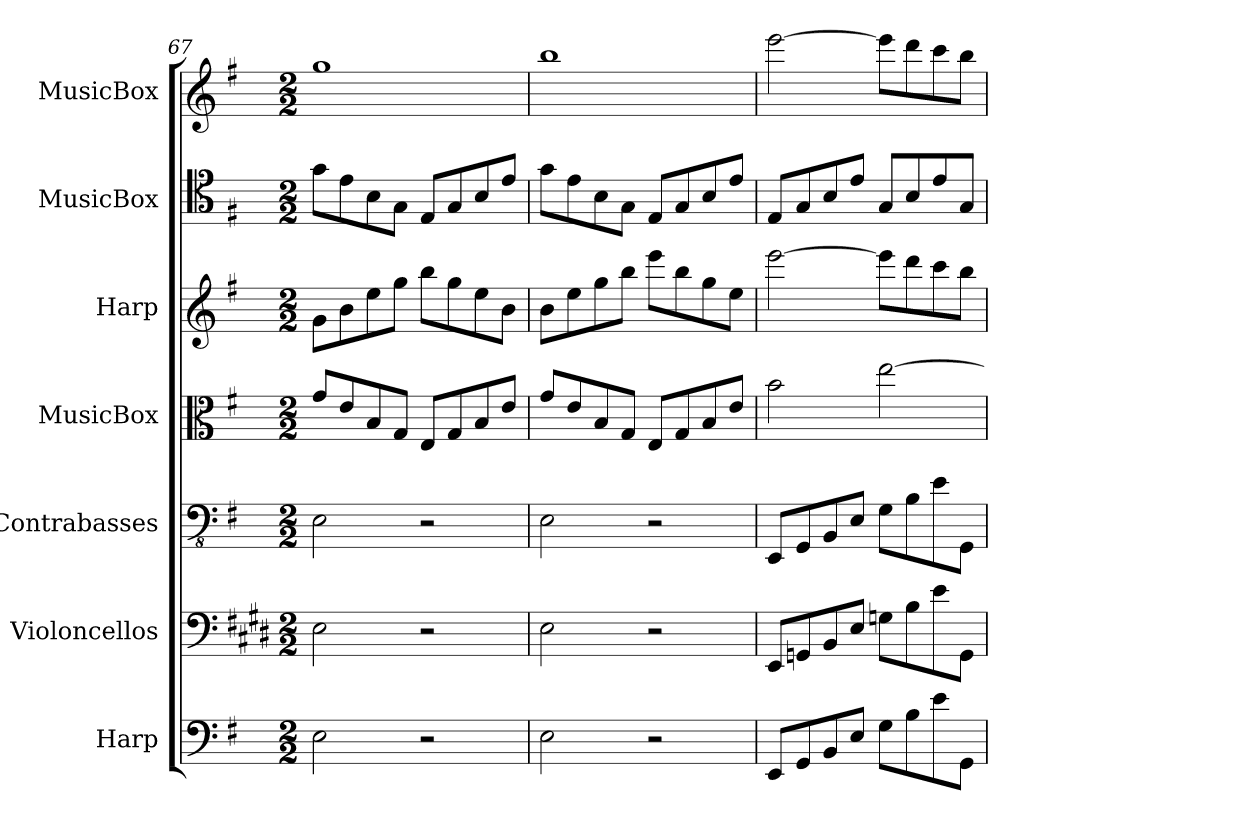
**kern	**kern	**kern	**kern	**kern	**kern	**kern
*part7	*part6	*part5	*part4	*part3	*part2	*part1
*staff7	*staff6	*staff5	*staff4	*staff3	*staff2	*staff1
*I"Harp	*I"Violoncellos	*I"Contrabasses	*I"MusicBox	*I"Harp	*I"MusicBox	*I"MusicBox
*I'Hrp.	*I'Vlcs.	*I'Cbs.	*I'MuBx.	*I'Hrp.	*I'MuBx.	*I'MuBx.
*clefF4	*clefF4	*clefFv4	*clefC3	*clefG2	*clefC4	*clefG2
*k[f#]	*k[f#c#g#d#]	*k[f#]	*k[f#]	*k[f#]	*k[f#]	*k[f#]
*G:	*E:	*G:	*G:	*G:	*G:	*G:
*M2/2	*M2/2	*M2/2	*M2/2	*M2/2	*M2/2	*M2/2
=67	=67	=67	=67	=67	=67	=67
2E\	2E\	2EE\	8g/L	8g\L	8g\L	1gg
.	.	.	8e/	8b\	8e\	.
.	.	.	8B/	8ee\	8B\	.
.	.	.	8G/J	8gg\J	8G\J	.
2r	2r	2r	8E/L	8bb\L	8E/L	.
.	.	.	8G/	8gg\	8G/	.
.	.	.	8B/	8ee\	8B/	.
.	.	.	8e/J	8b\J	8e/J	.
!!LO:PB:g=z
=68	=68	=68	=68	=68	=68	=68
2E\	2E\	2EE\	8g/L	8b\L	8g\L	1bb
.	.	.	8e/	8ee\	8e\	.
.	.	.	8B/	8gg\	8B\	.
.	.	.	8G/J	8bb\J	8G\J	.
2r	2r	2r	8E/L	8eee\L	8E/L	.
.	.	.	8G/	8bb\	8G/	.
.	.	.	8B/	8gg\	8B/	.
.	.	.	8e/J	8ee\J	8e/J	.
=69	=69	=69	=69	=69	=69	=69
8EE/L	8EE/L	8EEE/L	2b\	[2eee\	8E/L	[2eee\
8GG/	8GGn/	8GGG/	.	.	8G/	.
8BB/	8BB/	8BBB/	.	.	8B/	.
8E/J	8E/J	8EE/J	.	.	8e/J	.
8G\L	8Gn\L	8GG\L	[2ee\	8eee\L]	8G/L	8eee\L]
8B\	8B\	8BB\	.	8ddd\	8B/	8ddd\
8e\	8e\	8E\	.	8ccc\	8e/	8ccc\
8GG\J	8GG\J	8GGG\J	.	8bb\J	8G/J	8bb\J
=	=	=	=	=	=	=
*-	*-	*-	*-	*-	*-	*-
